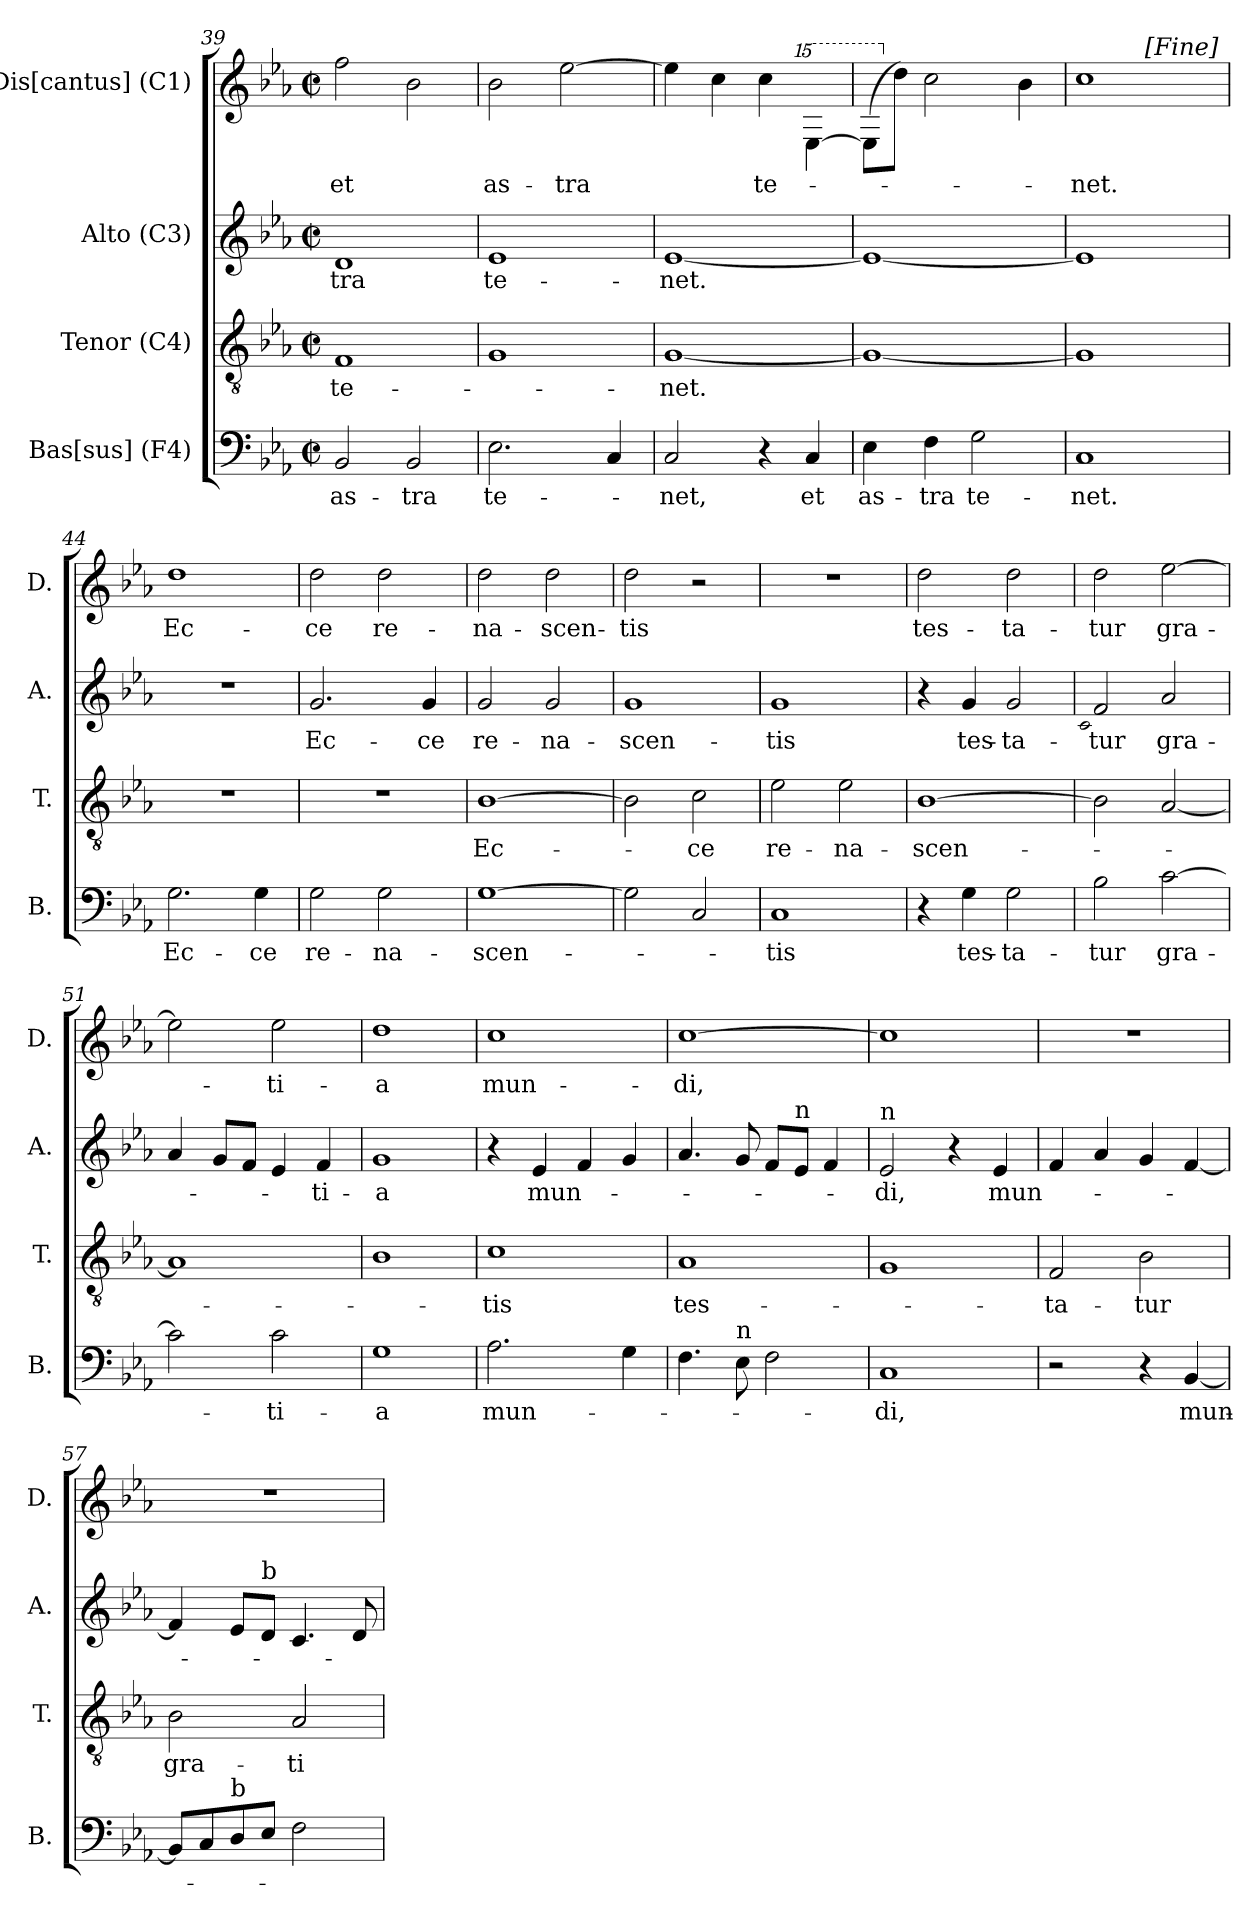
**kern	**text	**kern	**text	**kern	**text	**kern	**text
*part4	*part4	*part3	*part3	*part2	*part2	*part1	*part1
*staff4	*staff4	*staff3	*staff3	*staff2	*staff2	*staff1	*staff1
*I"Bas[sus] (F4)	*	*I"Tenor (C4)	*	*I"Alto (C3)	*	*I"Dis[cantus] (C1)	*
*I'B.	*	*I'T.	*	*I'A.	*	*I'D.	*
*clefF4	*	*clefGv2	*	*clefG2	*	*clefG2	*
*k[b-e-a-]	*	*k[b-e-a-]	*	*k[b-e-a-]	*	*k[b-e-a-]	*
*E-:	*	*E-:	*	*E-:	*	*E-:	*
*M2/2	*	*M2/2	*	*M2/2	*	*M2/2	*
*met(c|)	*	*met(c|)	*	*met(c|)	*	*met(c|)	*
=39	=39	=39	=39	=39	=39	=39	=39
!	!LO:LY:b	!	!LO:LY:b	!	!LO:LY:b	!	!LO:LY:b
2BB-/	as-	1F	te-	1d	-tra	2ff\	et
!	!LO:LY:b	!	!	!	!	!	!
2BB-/	-tra	.	.	.	.	2b-\	.
=40	=40	=40	=40	=40	=40	=40	=40
!	!LO:LY:b	!	!	!	!LO:LY:b	!	!LO:LY:b
2.E-\	te-	1G	.	1e-	te-	2b-\	as-
!	!	!	!	!	!	!	!LO:LY:b
.	.	.	.	.	.	[>2ee-\	-tra
4C/	.	.	.	.	.	.	.
=41	=41	=41	=41	=41	=41	=41	=41
!	!LO:LY:b	!	!LO:LY:b	!	!LO:LY:b	!	!
2C/	-net,	[<1G	-net.	[<1e-	-net.	4ee-\]	.
.	.	.	.	.	.	4cc\	.
!	!	!	!	!	!	!	!LO:LY:b
4r	.	.	.	.	.	4cc\	te-
!	!LO:LY:b	!	!	!	!	!	!
*	*	*	*	*	*	*15ma	*
4C/	et	.	.	.	.	[>4ee-\	.
=42	=42	=42	=42	=42	=42	=42	=42
!	!LO:LY:b	!	!	!	!	!	!
4E-\	as-	1G_	.	1e-_	.	(>8ee-\L]	.
*	*	*	*	*	*	*X15ma	*
.	.	.	.	.	.	8dd\J)	.
!	!LO:LY:b	!	!	!	!	!	!
4F\	-tra	.	.	.	.	2cc\	.
!	!LO:LY:b	!	!	!	!	!	!
2G\	te-	.	.	.	.	.	.
.	.	.	.	.	.	4b-\	.
=43	=43	=43	=43	=43	=43	=43	=43
!	!LO:LY:b	!	!	!	!	!	!LO:LY:b
*	*	*	*	*	*	*^	*
1C	-net.	1G]	.	1e-]	.	1cc	4...ryy	-net.
!	!	!	!	!	!	!	!LO:TX:a:B:t=[Fine]	!
.	.	.	.	.	.	.	2ryy	.
.	.	.	.	.	.	.	32ryy	.
!!LO:LB:g=z
=44!	=44!	=44!	=44!	=44!	=44!	=44!	=44!	=44!
!	!LO:LY:b	!	!	!	!	!	!	!LO:LY:b
*	*	*	*	*	*	*v	*v	*
2.G\	Ec-	1r	.	1r	.	1dd	Ec-
!	!LO:LY:b	!	!	!	!	!	!
4G\	-ce	.	.	.	.	.	.
=45	=45	=45	=45	=45	=45	=45	=45
!	!LO:LY:b	!	!	!	!LO:LY:b	!	!LO:LY:b
2G\	re-	1r	.	2.g/	Ec-	2dd\	-ce
!	!LO:LY:b	!	!	!	!	!	!LO:LY:b
2G\	-na-	.	.	.	.	2dd\	re-
!	!	!	!	!	!LO:LY:b	!	!
.	.	.	.	4g/	-ce	.	.
=46	=46	=46	=46	=46	=46	=46	=46
!	!LO:LY:b	!	!LO:LY:b	!	!LO:LY:b	!	!LO:LY:b
[>1G	-scen-	[>1B-	Ec-	2g/	re-	2dd\	-na-
!	!	!	!	!	!LO:LY:b	!	!LO:LY:b
.	.	.	.	2g/	-na-	2dd\	-scen-
=47	=47	=47	=47	=47	=47	=47	=47
!	!	!	!	!	!LO:LY:b	!	!LO:LY:b
2G\]	.	2B-\]	.	1g	-scen-	2dd\	-tis
!	!	!	!LO:LY:b	!	!	!	!
2C/	.	2c\	-ce	.	.	2r	.
=48	=48	=48	=48	=48	=48	=48	=48
!	!LO:LY:b	!	!LO:LY:b	!	!LO:LY:b	!	!
1C	-tis	2e-\	re-	1g	-tis	1r	.
!	!	!	!LO:LY:b	!	!	!	!
.	.	2e-\	-na-	.	.	.	.
=49	=49	=49	=49	=49	=49	=49	=49
!	!	!	!LO:LY:b	!	!	!	!LO:LY:b
4r	.	[>1B-	-scen-	4r	.	2dd\	tes-
!	!LO:LY:b	!	!	!	!LO:LY:b	!	!
4G\	tes-	.	.	4g/	tes-	.	.
!	!LO:LY:b:rj	!	!	!	!LO:LY:b:rj	!	!LO:LY:b
2G\	-ta-	.	.	2g/	-ta-	2dd\	-ta-
=50	=50	=50	=50	=50	=50	=50	=50
*	*	*	*	*^	*	*	*
!	!	!	!	!	!LO:N:head=open	!	!	!
.	.	.	.	.	1qc	.	.	.
!	!LO:LY:b	!	!	!	!	!LO:LY:b	!	!LO:LY:b
2B-\	-tur	2B-\]	.	2f/	1ryy	-tur	2dd\	-tur
!	!LO:LY:b	!	!	!	!	!LO:LY:b	!	!LO:LY:b
[>2c\	gra-	[<2A-/	.	2a-/	.	gra-	[>2ee-\	gra-
*	*	*	*	*v	*v	*	*	*
=51	=51	=51	=51	=51	=51	=51	=51
2c\]	.	1A-]	.	4a-/	.	2ee-\]	.
.	.	.	.	8g/L	.	.	.
.	.	.	.	8f/J	.	.	.
!	!LO:LY:b	!	!	!	!	!	!LO:LY:b
2c\	-ti-	.	.	4e-/	.	2ee-\	-ti-
!	!	!	!	!	!LO:LY:b	!	!
.	.	.	.	4f/	-ti-	.	.
=52	=52	=52	=52	=52	=52	=52	=52
!	!LO:LY:b:rj	!	!	!	!LO:LY:b:rj	!	!LO:LY:b:rj
1G	-a	1B-	.	1g	-a	1dd	-a
=53	=53	=53	=53	=53	=53	=53	=53
!	!LO:LY:b	!	!LO:LY:b	!	!	!	!LO:LY:b
2.A-\	mun-	1c	-tis	4r	.	1cc	mun-
!	!	!	!	!	!LO:LY:b	!	!
.	.	.	.	4e-/	mun-	.	.
.	.	.	.	4f/	.	.	.
4G\	.	.	.	4g/	.	.	.
!!LO:PB:g=z
=54	=54	=54	=54	=54	=54	=54	=54
!	!	!	!LO:LY:b	!	!	!	!LO:LY:b
4.F\	.	1A-	tes-	4.a-/	.	[>1cc	-di,
!LO:TX:a:t=n	!	!	!	!	!	!	!
8E-\	.	.	.	8g/	.	.	.
2F\	.	.	.	8f/L	.	.	.
!	!	!	!	!LO:TX:a:t=n	!	!	!
.	.	.	.	8e-/J	.	.	.
.	.	.	.	4f/	.	.	.
=55	=55	=55	=55	=55	=55	=55	=55
!	!	!	!	!LO:TX:a:t=n	!	!	!
!	!LO:LY:b	!	!	!	!LO:LY:b	!	!
1C	-di,	1G	.	2e-/	-di,	1cc]	.
.	.	.	.	4r	.	.	.
!	!	!	!	!	!LO:LY:b	!	!
.	.	.	.	4e-/	mun-	.	.
=56	=56	=56	=56	=56	=56	=56	=56
!	!	!	!LO:LY:b	!	!	!	!
2r	.	2F/	-ta-	4f/	.	1r	.
.	.	.	.	4a-/	.	.	.
!	!	!	!LO:LY:b	!	!	!	!
4r	.	2B-\	-tur	4g/	.	.	.
!	!LO:LY:b	!	!	!	!	!	!
[<4BB-/	mun-	.	.	[<4f/	.	.	.
=57	=57	=57	=57	=57	=57	=57	=57
!	!	!	!LO:LY:b	!	!	!	!
8BB-/L]	.	2B-\	gra-	4f/]	.	1r	.
8C/	.	.	.	.	.	.	.
!LO:TX:a:t=b	!	!	!	!	!	!	!
8D/	.	.	.	8e-/L	.	.	.
!	!	!	!	!LO:TX:a:t=b	!	!	!
8E-/J	.	.	.	8d/J	.	.	.
!	!	!	!LO:LY:b	!	!	!	!
2F\	.	2A-/	-ti-	4.c/	.	.	.
.	.	.	.	8d/	.	.	.
=	=	=	=	=	=	=	=
*-	*-	*-	*-	*-	*-	*-	*-
